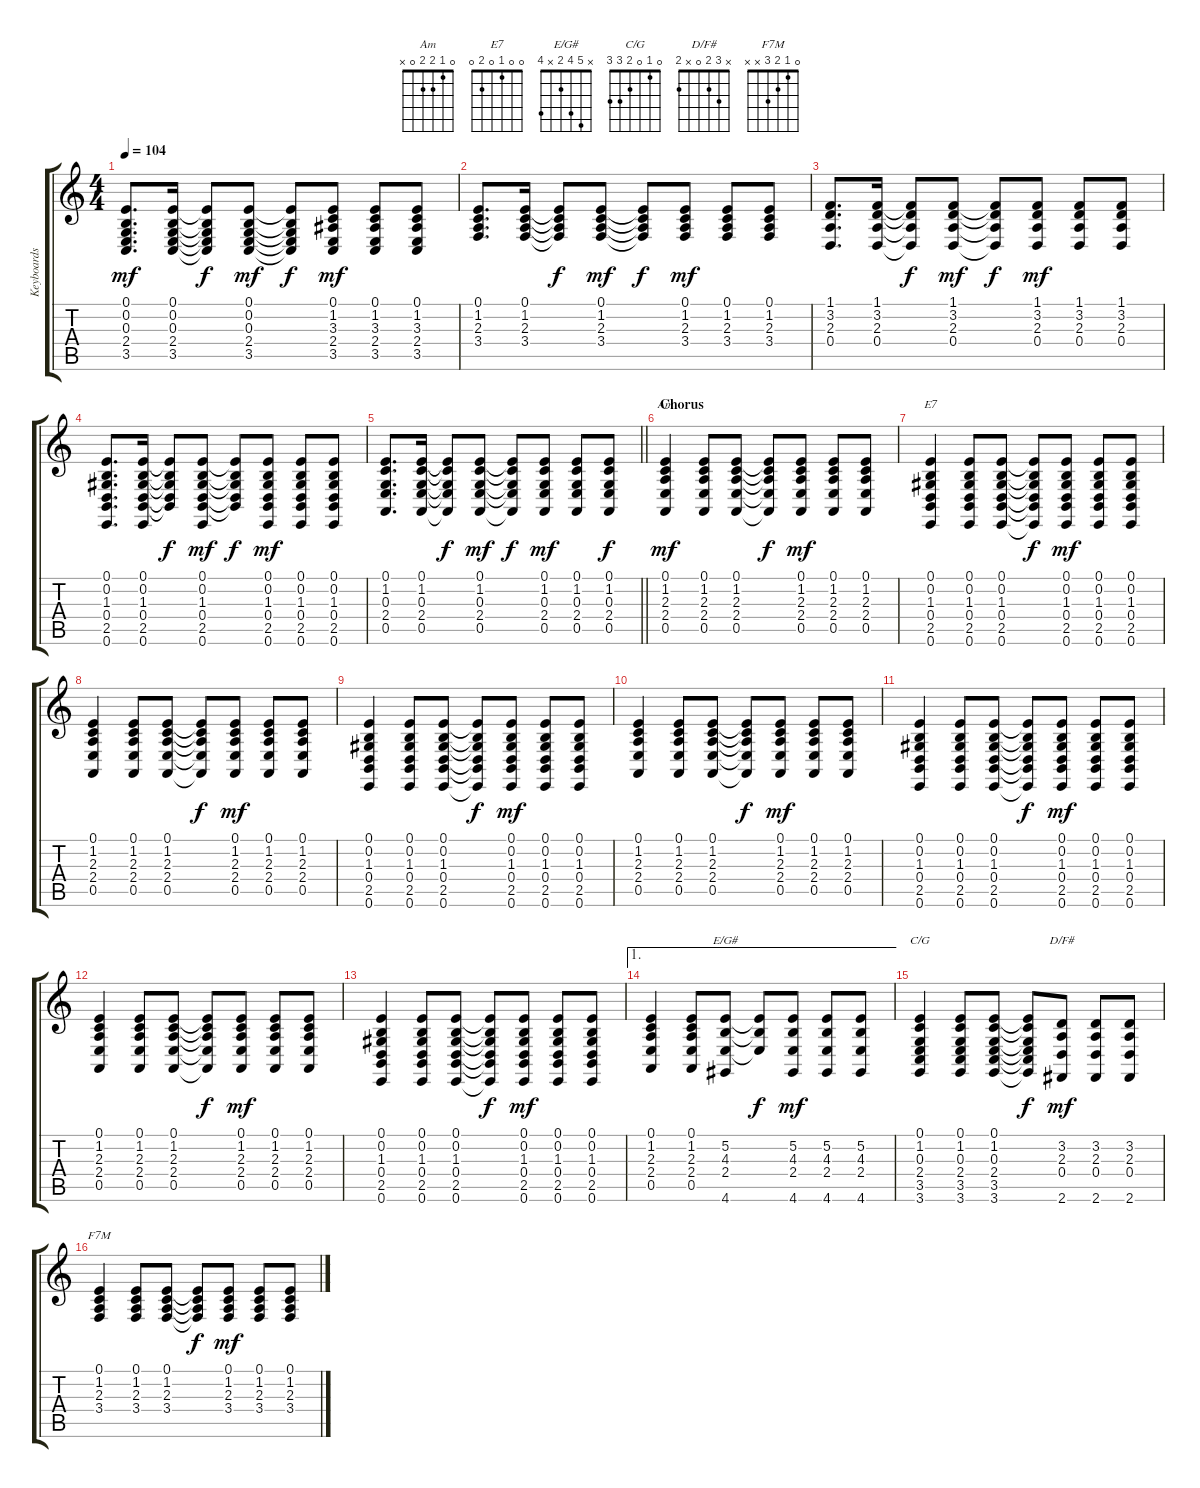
\track ("Keyboards" "Keyboards") {instrument choiraahs}
\staff {score tabs}
\tuning (E4 B3 G3 D3 A2 E2) {hide}
\chord ("Am" 0 1 2 2 0 x)
\chord ("E7" 0 0 1 0 2 0)
\chord ("E/G#" x 5 4 2 x 4)
\chord ("C/G" 0 1 0 2 3 3)
\chord ("D/F#" x 3 2 0 x 2)
\chord ("F7M" 0 1 2 3 x x)
\ts (4 4)
\tempo 104
\clef g2
\ks c
(0.1 0.2 0.3 2.4 3.5).8{d dy mf} (0.1 0.2 0.3 2.4 3.5).16 (0.1{t} 0.2{t} 0.3{t} 2.4{t} 3.5{t}).8{dy f} (0.1 0.2 0.3 2.4 3.5).8{dy mf} (0.1{t} 0.2{t} 0.3{t} 2.4{t} 3.5{t}).8{dy f} (0.1 1.2 3.3 2.4 3.5).8{dy mf} (0.1 1.2 3.3 2.4 3.5).8 (0.1 1.2 3.3 2.4 3.5).8 |
(0.1 1.2 2.3 3.4).8{d} (0.1 1.2 2.3 3.4).16 (0.1{t} 1.2{t} 2.3{t} 3.4{t}).8{dy f} (0.1 1.2 2.3 3.4).8{dy mf} (0.1{t} 1.2{t} 2.3{t} 3.4{t}).8{dy f} (0.1 1.2 2.3 3.4).8{dy mf} (0.1 1.2 2.3 3.4).8 (0.1 1.2 2.3 3.4).8 |
(1.1 3.2 2.3 0.4).8{d} (1.1 3.2 2.3 0.4).16 (1.1{t} 3.2{t} 2.3{t} 0.4{t}).8{dy f} (1.1 3.2 2.3 0.4).8{dy mf} (1.1{t} 3.2{t} 2.3{t} 0.4{t}).8{dy f} (1.1 3.2 2.3 0.4).8{dy mf} (1.1 3.2 2.3 0.4).8 (1.1 3.2 2.3 0.4).8 |
(0.1 0.2 1.3 0.4 2.5 0.6).8{d} (0.1 0.2 1.3 0.4 2.5 0.6).16 (0.1{t} 0.2{t} 1.3{t} 0.4{t} 2.5{t}).8{dy f} (0.1 0.2 1.3 0.4 2.5 0.6).8{dy mf} (0.1{t} 0.2{t} 1.3{t} 0.4{t} 2.5{t}).8{dy f} (0.1 0.2 1.3 0.4 2.5 0.6).8{dy mf} (0.1 0.2 1.3 0.4 2.5 0.6).8 (0.1 0.2 1.3 0.4 2.5 0.6).8 |
\barLineRight lightlight
(0.1 1.2 0.3 2.4 0.5).8{d} (0.1 1.2 0.3 2.4 0.5).16 (0.1{t} 1.2{t} 0.3{t} 2.4{t} 0.5{t}).8{dy f} (0.1 1.2 0.3 2.4 0.5).8{dy mf} (0.1{t} 1.2{t} 0.3{t} 2.4{t} 0.5{t}).8{dy f} (0.1 1.2 0.3 2.4 0.5).8{dy mf} (0.1 1.2 0.3 2.4 0.5).8 (0.1 1.2 0.3 2.4 0.5).8{dy f} |
\section ("" "Chorus")
(0.1 1.2 2.3 2.4 0.5).4{ch "Am" dy mf} (0.1 1.2 2.3 2.4 0.5).8 (0.1 1.2 2.3 2.4 0.5).8 (0.1{t} 1.2{t} 2.3{t} 2.4{t} 0.5{t}).8{dy f} (0.1 1.2 2.3 2.4 0.5).8{dy mf} (0.1 1.2 2.3 2.4 0.5).8 (0.1 1.2 2.3 2.4 0.5).8 |
(0.1 0.2 1.3 0.4 2.5 0.6).4{ch "E7"} (0.1 0.2 1.3 0.4 2.5 0.6).8 (0.1 0.2 1.3 0.4 2.5 0.6).8 (0.1{t} 0.2{t} 1.3{t} 0.4{t} 2.5{t} 0.6{t}).8{dy f} (0.1 0.2 1.3 0.4 2.5 0.6).8{dy mf} (0.1 0.2 1.3 0.4 2.5 0.6).8 (0.1 0.2 1.3 0.4 2.5 0.6).8 |
(0.1 1.2 2.3 2.4 0.5).4 (0.1 1.2 2.3 2.4 0.5).8 (0.1 1.2 2.3 2.4 0.5).8 (0.1{t} 1.2{t} 2.3{t} 2.4{t} 0.5{t}).8{dy f} (0.1 1.2 2.3 2.4 0.5).8{dy mf} (0.1 1.2 2.3 2.4 0.5).8 (0.1 1.2 2.3 2.4 0.5).8 |
(0.1 0.2 1.3 0.4 2.5 0.6).4 (0.1 0.2 1.3 0.4 2.5 0.6).8 (0.1 0.2 1.3 0.4 2.5 0.6).8 (0.1{t} 0.2{t} 1.3{t} 0.4{t} 2.5{t} 0.6{t}).8{dy f} (0.1 0.2 1.3 0.4 2.5 0.6).8{dy mf} (0.1 0.2 1.3 0.4 2.5 0.6).8 (0.1 0.2 1.3 0.4 2.5 0.6).8 |
(0.1 1.2 2.3 2.4 0.5).4 (0.1 1.2 2.3 2.4 0.5).8 (0.1 1.2 2.3 2.4 0.5).8 (0.1{t} 1.2{t} 2.3{t} 2.4{t} 0.5{t}).8{dy f} (0.1 1.2 2.3 2.4 0.5).8{dy mf} (0.1 1.2 2.3 2.4 0.5).8 (0.1 1.2 2.3 2.4 0.5).8 |
(0.1 0.2 1.3 0.4 2.5 0.6).4 (0.1 0.2 1.3 0.4 2.5 0.6).8 (0.1 0.2 1.3 0.4 2.5 0.6).8 (0.1{t} 0.2{t} 1.3{t} 0.4{t} 2.5{t} 0.6{t}).8{dy f} (0.1 0.2 1.3 0.4 2.5 0.6).8{dy mf} (0.1 0.2 1.3 0.4 2.5 0.6).8 (0.1 0.2 1.3 0.4 2.5 0.6).8 |
(0.1 1.2 2.3 2.4 0.5).4 (0.1 1.2 2.3 2.4 0.5).8 (0.1 1.2 2.3 2.4 0.5).8 (0.1{t} 1.2{t} 2.3{t} 2.4{t} 0.5{t}).8{dy f} (0.1 1.2 2.3 2.4 0.5).8{dy mf} (0.1 1.2 2.3 2.4 0.5).8 (0.1 1.2 2.3 2.4 0.5).8 |
(0.1 0.2 1.3 0.4 2.5 0.6).4 (0.1 0.2 1.3 0.4 2.5 0.6).8 (0.1 0.2 1.3 0.4 2.5 0.6).8 (0.1{t} 0.2{t} 1.3{t} 0.4{t} 2.5{t} 0.6{t}).8{dy f} (0.1 0.2 1.3 0.4 2.5 0.6).8{dy mf} (0.1 0.2 1.3 0.4 2.5 0.6).8 (0.1 0.2 1.3 0.4 2.5 0.6).8 |
\ae 1
(0.1 1.2 2.3 2.4 0.5).4 (0.1 1.2 2.3 2.4 0.5).8 (5.2 4.3 2.4 4.6).8{ch "E/G#"} (5.2{t} 4.3{t} 2.4{t}).8{dy f} (5.2 4.3 2.4 4.6).8{dy mf} (5.2 4.3 2.4 4.6).8 (5.2 4.3 2.4 4.6).8 |
(0.1 1.2 0.3 2.4 3.5 3.6).4{ch "C/G"} (0.1 1.2 0.3 2.4 3.5 3.6).8 (0.1 1.2 0.3 2.4 3.5 3.6).8 (0.1{t} 1.2{t} 0.3{t} 2.4{t} 3.5{t} 3.6{t}).8{dy f} (3.2 2.3 0.4 2.6).8{ch "D/F#" dy mf} (3.2 2.3 0.4 2.6).8 (3.2 2.3 0.4 2.6).8 |
(0.1 1.2 2.3 3.4).4{ch "F7M"} (0.1 1.2 2.3 3.4).8 (0.1 1.2 2.3 3.4).8 (0.1{t} 1.2{t} 2.3{t} 3.4{t}).8{dy f} (0.1 1.2 2.3 3.4).8{dy mf} (0.1 1.2 2.3 3.4).8 (0.1 1.2 2.3 3.4).8
